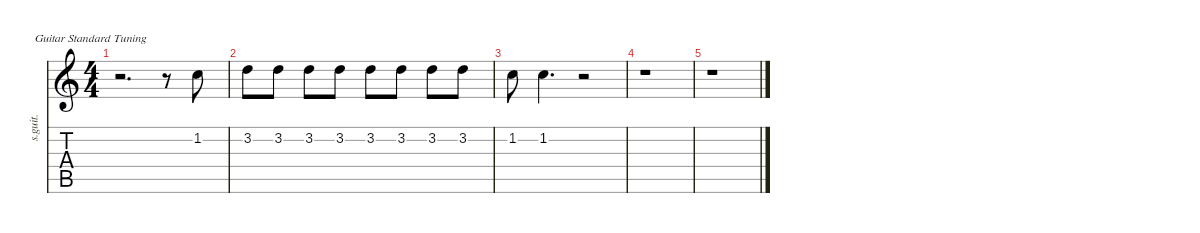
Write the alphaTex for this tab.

\defaultSystemsLayout 4
\hideDynamics
\bracketExtendMode nobrackets
\track ("Liza Strike" "s.guit.") {instrument clarinet}
\staff {score tabs}
\tuning (E4 B3 G3 D3 A2 E2)
\displaytranspose 12
\ts (4 4)
\tempo (107 hide)
\clef g2
\ks c
r.2{d dy mp} r.8 1.2.8 |
3.2.8 3.2.8 3.2.8 3.2.8 3.2.8 3.2.8 3.2.8 3.2.8 |
1.2.8 1.2.4{d} r.2 |
r.1 |
r.1
